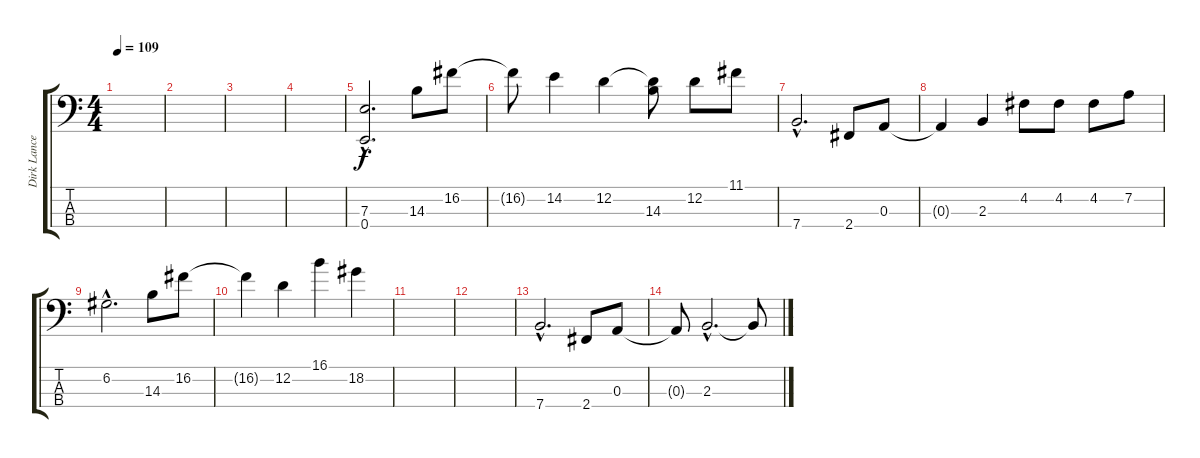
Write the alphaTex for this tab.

\track ("Dirk Lance" "Dirk Lance") {instrument electricbassfinger}
\staff {score tabs}
\tuning (G2 D2 A1 E1) {hide}
\ts (4 4)
\tempo 109
\clef f4
\ks c
|
|
|
|
(7.3{hac} 0.4{hac}).2{d} 14.3.8 16.2.8 |
16.2{t}.8 14.2.4 12.2.4 (12.2{t} 14.3).8 12.2.8 11.1.8 |
7.4{hac}.2{d} 2.4.8 0.3.8 |
0.3{t}.4 2.3.4 4.2.8 4.2.8 4.2.8 7.2.8 |
6.2{hac}.2{d} 14.3.8 16.2.8 |
16.2{t}.4 12.2.4 16.1.4 18.2.4 |
|
|
7.4{hac}.2{d} 2.4.8 0.3.8 |
0.3{t}.8 2.3{hac}.2{d} 2.3{t}.8
